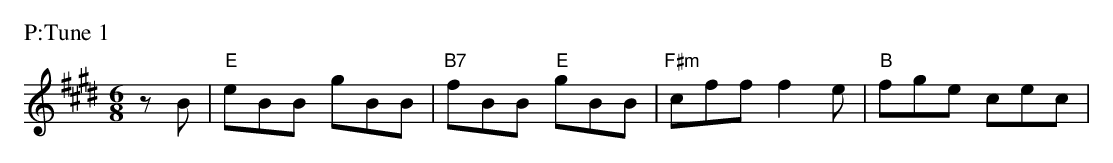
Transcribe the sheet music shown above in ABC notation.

X:1
P:P:Tune 1
M:6/8
L:1/8
K:E
zB | "E"eBB gBB | "B7"fBB "E"gBB | "F#m"cff f2e | "B"fge cec |
